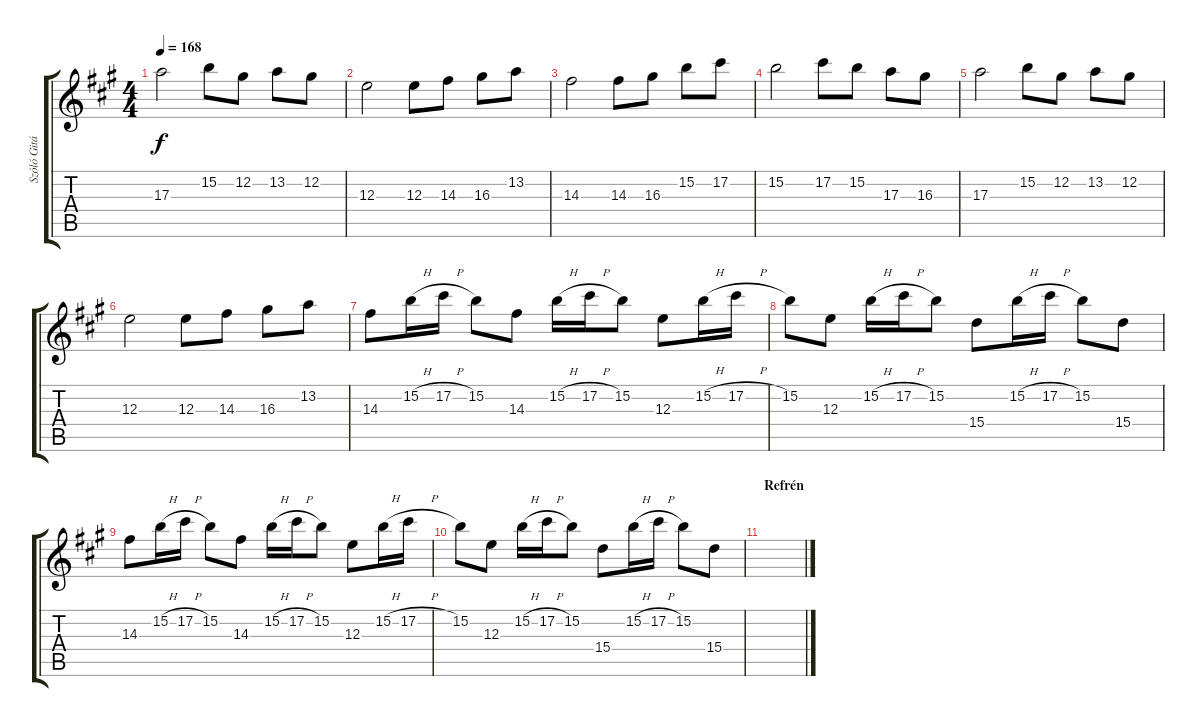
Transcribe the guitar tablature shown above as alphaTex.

\track ("Szóló Gitár" "Szóló Gitá") {instrument overdrivenguitar}
\staff {score tabs}
\tuning (Db4 Ab3 E3 B2 Gb2 Db2) {hide}
\ts (4 4)
\tempo 168
\clef g2
\ks f#minor
17.3.2{dy f} 15.2.8 12.2.8 13.2.8 12.2.8 |
12.3.2 12.3.8 14.3.8 16.3.8 13.2.8 |
14.3.2 14.3.8 16.3.8 15.2.8 17.2.8 |
15.2.2 17.2.8 15.2.8 17.3.8 16.3.8 |
17.3.2 15.2.8 12.2.8 13.2.8 12.2.8 |
12.3.2 12.3.8 14.3.8 16.3.8 13.2.8 |
14.3.8 15.2{h}.16 17.2{h}.16 15.2.8 14.3.8 15.2{h}.16 17.2{h}.16 15.2.8 12.3.8 15.2{h}.16 17.2{h}.16 |
15.2.8 12.3.8 15.2{h}.16 17.2{h}.16 15.2.8 15.4.8 15.2{h}.16 17.2{h}.16 15.2.8 15.4.8 |
14.3.8 15.2{h}.16 17.2{h}.16 15.2.8 14.3.8 15.2{h}.16 17.2{h}.16 15.2.8 12.3.8 15.2{h}.16 17.2{h}.16 |
15.2.8 12.3.8 15.2{h}.16 17.2{h}.16 15.2.8 15.4.8 15.2{h}.16 17.2{h}.16 15.2.8 15.4.8 |
\section ("" "Refrén")
